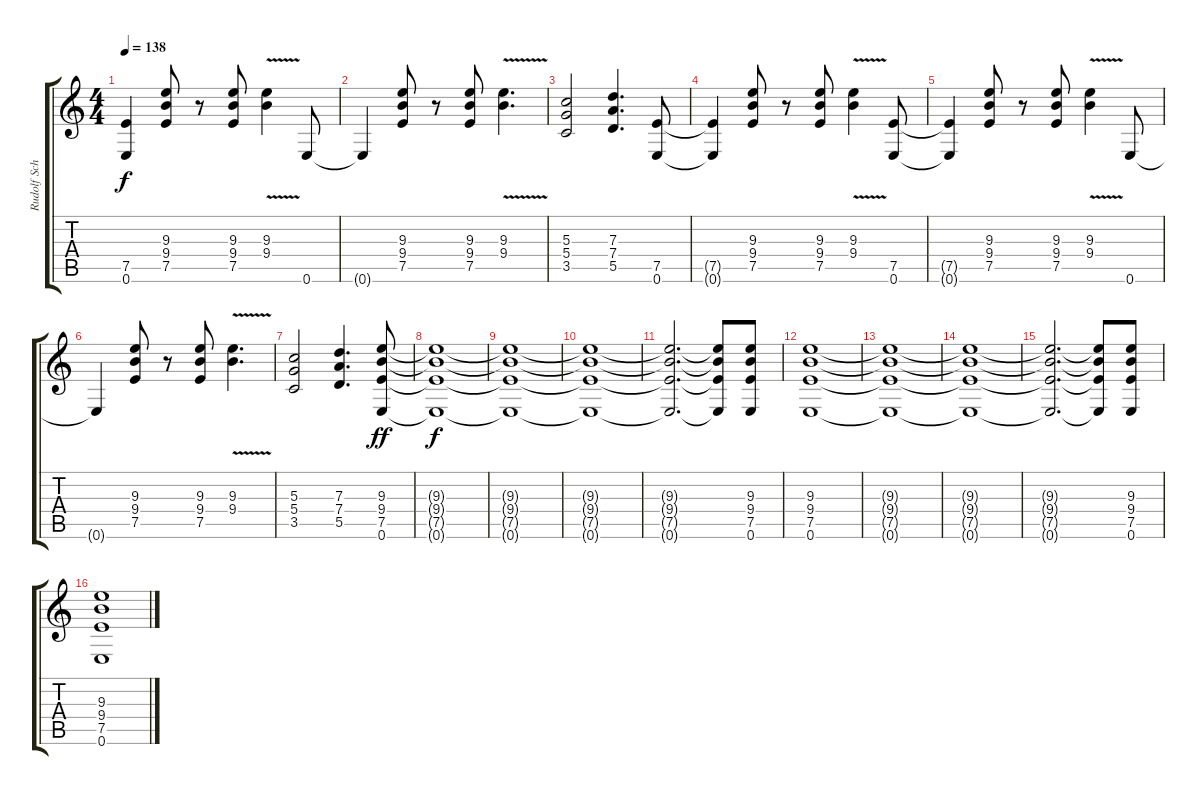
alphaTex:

\track ("Rudolf Schenker Guitar" "Rudolf Sch") {instrument distortionguitar}
\staff {score tabs}
\tuning (E4 B3 G3 D3 A2 E2) {hide}
\ts (4 4)
\tempo 138
\clef g2
\ks c
(7.5{t} 0.6{t}).4{dy f} (9.3 9.4 7.5).8 r.8 (9.3 9.4 7.5).8 (9.3{v} 9.4{v}).4 0.6.8 |
0.6{t}.4 (9.3 9.4 7.5).8 r.8 (9.3 9.4 7.5).8 (9.3{v} 9.4).4{d} |
(5.3 5.4 3.5).2 (7.3 7.4 5.5).4{d} (7.5 0.6).8 |
(7.5{t} 0.6{t}).4 (9.3 9.4 7.5).8 r.8 (9.3 9.4 7.5).8 (9.3 9.4{v}).4 (7.5 0.6).8 |
(7.5{t} 0.6{t}).4 (9.3 9.4 7.5).8 r.8 (9.3 9.4 7.5).8 (9.3 9.4{v}).4 0.6.8 |
0.6{t}.4 (9.3 9.4 7.5).8 r.8 (9.3 9.4 7.5).8 (9.3 9.4{v}).4{d} |
(5.3 5.4 3.5).2 (7.3 7.4 5.5).4{d} (9.3 9.4 7.5 0.6).8{dy ff volume 11} |
(9.3{t} 9.4{t} 7.5{t} 0.6{t}).1{dy f} |
(9.3{t} 9.4{t} 7.5{t} 0.6{t}).1 |
(9.3{t} 9.4{t} 7.5{t} 0.6{t}).1 |
(9.3{t} 9.4{t} 7.5{t} 0.6{t}).2{d} (9.3{t} 9.4{t} 7.5{t} 0.6{t}).8 (9.3 9.4 7.5 0.6).8 |
(9.3 9.4 7.5 0.6).1{volume 8} |
(9.3{t} 9.4{t} 7.5{t} 0.6{t}).1 |
(9.3{t} 9.4{t} 7.5{t} 0.6{t}).1 |
(9.3{t} 9.4{t} 7.5{t} 0.6{t}).2{d} (9.3{t} 9.4{t} 7.5{t} 0.6{t}).8 (9.3 9.4 7.5 0.6).8 |
(9.3 9.4 7.5 0.6).1{volume 4}
